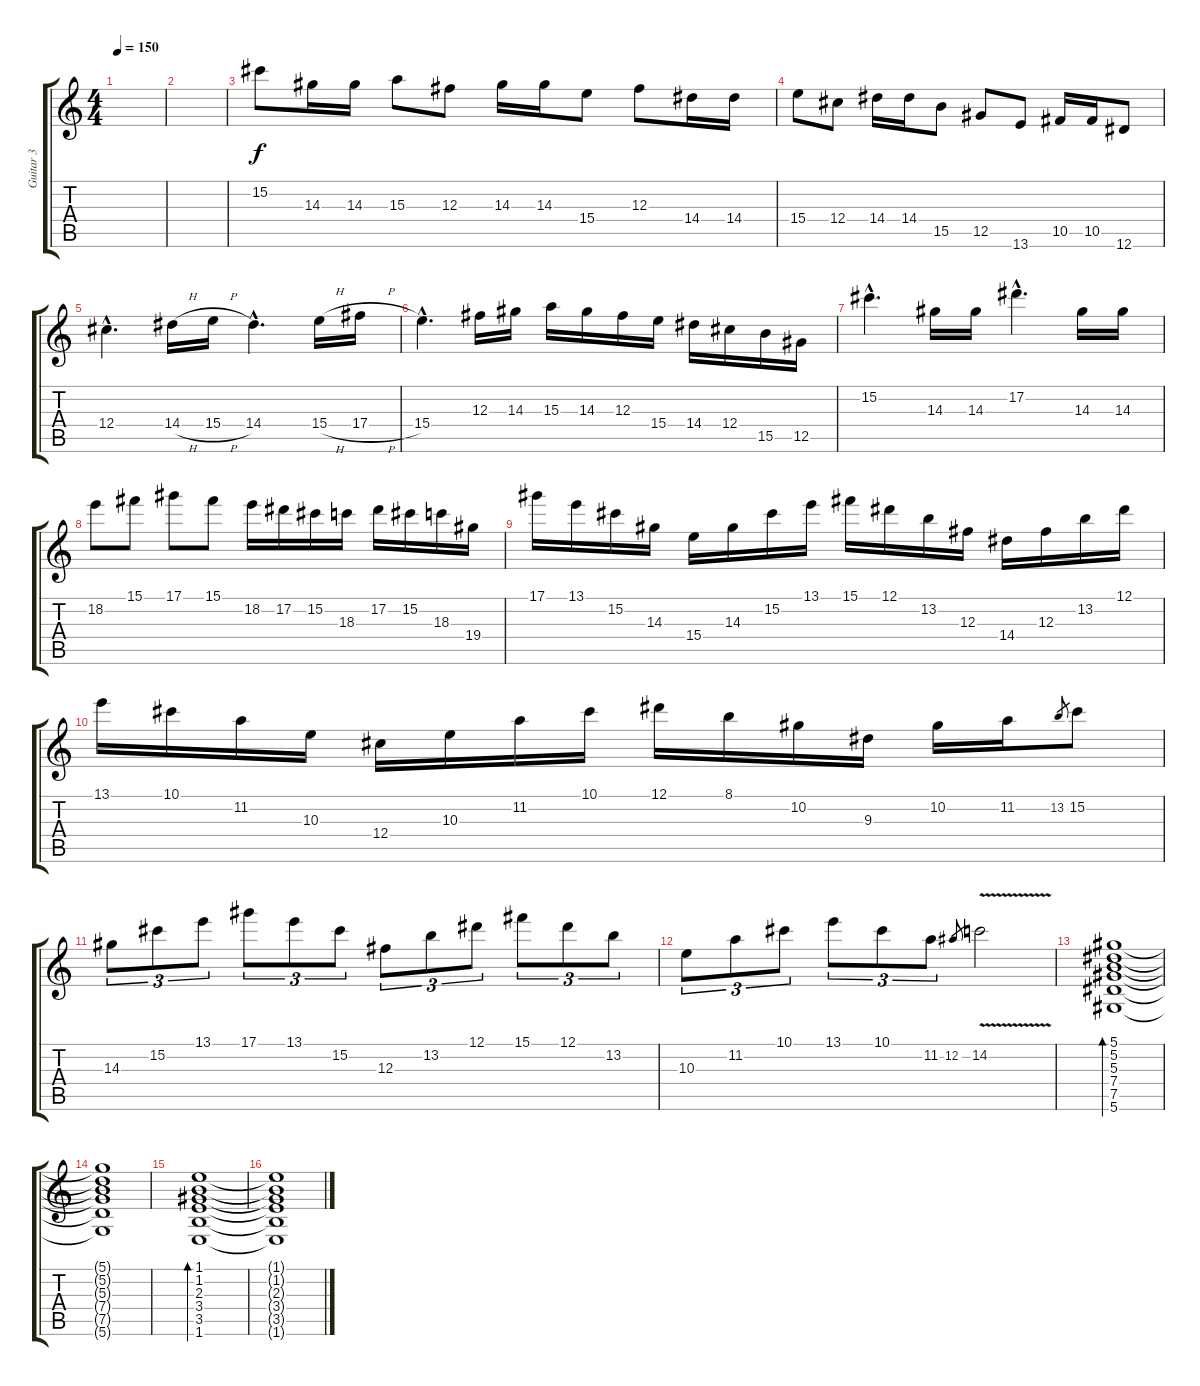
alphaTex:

\track ("Guitar 3" "Guitar 3") {instrument distortionguitar}
\staff {score tabs}
\tuning (Eb4 Bb3 Gb3 Db3 Ab2 Eb2) {hide}
\ts (4 4)
\tempo 150
\clef g2
\ks c
|
|
15.2.8 14.3.16 14.3.16 15.3.8 12.3.8 14.3.16 14.3.16 15.4.8 12.3.8 14.4.16 14.4.16 |
15.4.8 12.4.8 14.4.16 14.4.16 15.5.8 12.5.8 13.6.8 10.5.16 10.5.16 12.6.8 |
12.4{hac}.4{d} 14.4{h}.16 15.4{h}.16 14.4{hac}.4{d} 15.4{h}.16 17.4{h}.16 |
15.4{hac}.4{d} 12.3.16 14.3.16 15.3.16 14.3.16 12.3.16 15.4.16 14.4.16 12.4.16 15.5.16 12.5.16 |
15.2{hac}.4{d} 14.3.16 14.3.16 17.2{hac}.4{d} 14.3.16 14.3.16 |
18.2.8 15.1.8 17.1.8 15.1.8 18.2.16 17.2.16 15.2.16 18.3.16 17.2.16 15.2.16 18.3.16 19.4.16 |
17.1.16 13.1.16 15.2.16 14.3.16 15.4.16 14.3.16 15.2.16 13.1.16 15.1.16 12.1.16 13.2.16 12.3.16 14.4.16 12.3.16 13.2.16 12.1.16 |
13.1.16 10.1.16 11.2.16 10.3.16 12.4.16 10.3.16 11.2.16 10.1.16 12.1.16 8.1.16 10.2.16 9.3.16 10.2.16 11.2.16 13.2.8{gr} 15.2.8 |
14.3.8{tu (3 2)} 15.2.8{tu (3 2)} 13.1.8{tu (3 2)} 17.1.8{tu (3 2)} 13.1.8{tu (3 2)} 15.2.8{tu (3 2)} 12.3.8{tu (3 2)} 13.2.8{tu (3 2)} 12.1.8{tu (3 2)} 15.1.8{tu (3 2)} 12.1.8{tu (3 2)} 13.2.8{tu (3 2)} |
10.3.8{tu (3 2)} 11.2.8{tu (3 2)} 10.1.8{tu (3 2)} 13.1.8{tu (3 2)} 10.1.8{tu (3 2)} 11.2.8{tu (3 2)} 12.2.8{gr} 14.2{v}.2 |
(5.1 5.2 5.3 7.4 7.5 5.6).1{bd 120 volume 13 instrument acousticguitarsteel} |
(5.1{t} 5.2{t} 5.3{t} 7.4{t} 7.5{t} 5.6{t}).1 |
(1.1 1.2 2.3 3.4 3.5 1.6).1{bd 120 volume 13 instrument acousticguitarsteel} |
(1.1{t} 1.2{t} 2.3{t} 3.4{t} 3.5{t} 1.6{t}).1
